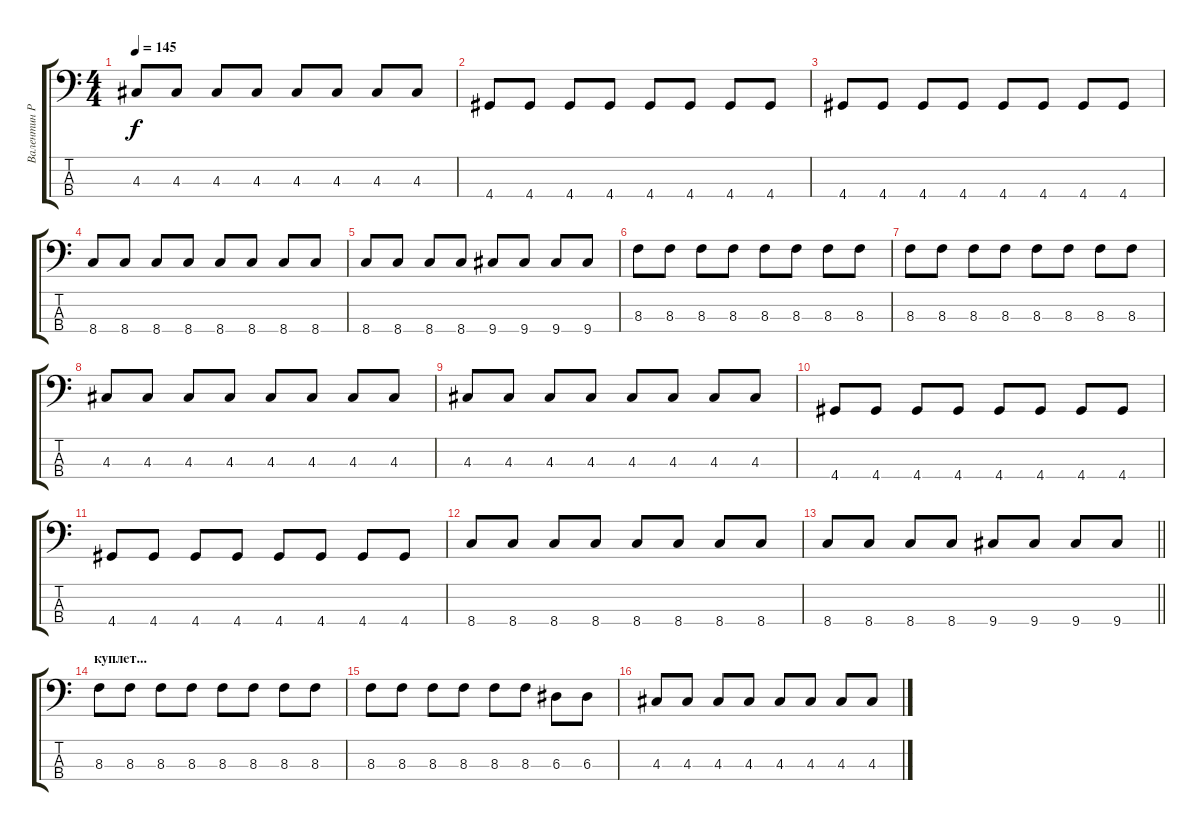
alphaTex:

\track ("Валентин Pitones" "Валентин P") {instrument electricbasspick}
\staff {score tabs}
\tuning (G2 D2 A1 E1) {hide}
\ts (4 4)
\tempo 145
\clef f4
\ks c
4.3.8{dy f} 4.3.8 4.3.8 4.3.8 4.3.8 4.3.8 4.3.8 4.3.8 |
4.4.8 4.4.8 4.4.8 4.4.8 4.4.8 4.4.8 4.4.8 4.4.8 |
4.4.8 4.4.8 4.4.8 4.4.8 4.4.8 4.4.8 4.4.8 4.4.8 |
8.4.8 8.4.8 8.4.8 8.4.8 8.4.8 8.4.8 8.4.8 8.4.8 |
8.4.8 8.4.8 8.4.8 8.4.8 9.4.8 9.4.8 9.4.8 9.4.8 |
8.3.8 8.3.8 8.3.8 8.3.8 8.3.8 8.3.8 8.3.8 8.3.8 |
8.3.8 8.3.8 8.3.8 8.3.8 8.3.8 8.3.8 8.3.8 8.3.8 |
4.3.8 4.3.8 4.3.8 4.3.8 4.3.8 4.3.8 4.3.8 4.3.8 |
4.3.8 4.3.8 4.3.8 4.3.8 4.3.8 4.3.8 4.3.8 4.3.8 |
4.4.8 4.4.8 4.4.8 4.4.8 4.4.8 4.4.8 4.4.8 4.4.8 |
4.4.8 4.4.8 4.4.8 4.4.8 4.4.8 4.4.8 4.4.8 4.4.8 |
8.4.8 8.4.8 8.4.8 8.4.8 8.4.8 8.4.8 8.4.8 8.4.8 |
\barLineRight lightlight
8.4.8 8.4.8 8.4.8 8.4.8 9.4.8 9.4.8 9.4.8 9.4.8 |
\section ("" "куплет...")
8.3.8 8.3.8 8.3.8 8.3.8 8.3.8 8.3.8 8.3.8 8.3.8 |
8.3.8 8.3.8 8.3.8 8.3.8 8.3.8 8.3.8 6.3.8 6.3.8 |
4.3.8 4.3.8 4.3.8 4.3.8 4.3.8 4.3.8 4.3.8 4.3.8
